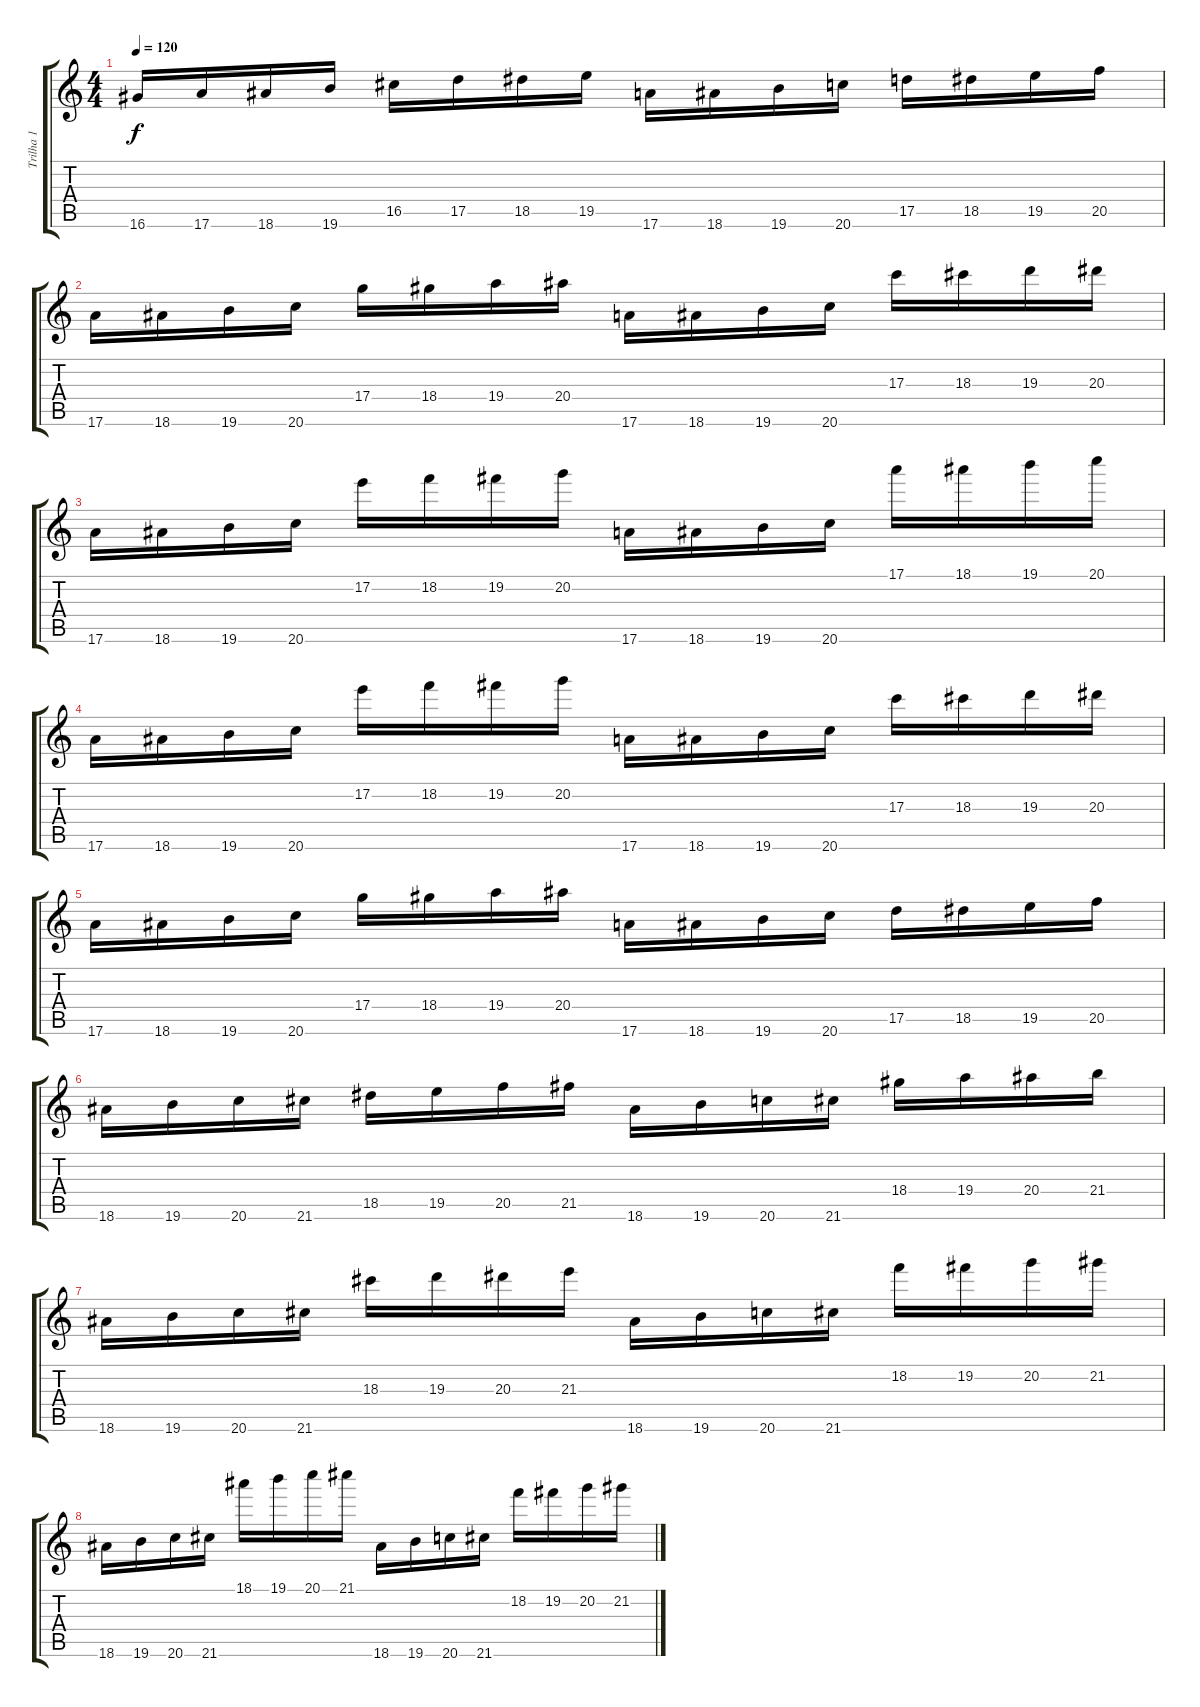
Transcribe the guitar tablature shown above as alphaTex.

\track ("Trilha 1" "Trilha 1") {instrument overdrivenguitar}
\staff {score tabs}
\tuning (E4 B3 G3 D3 A2 E2) {hide}
\ts (4 4)
\tempo 120
\clef g2
\ks c
16.6.16{dy f} 17.6.16 18.6.16 19.6.16 16.5.16 17.5.16 18.5.16 19.5.16 17.6.16 18.6.16 19.6.16 20.6.16 17.5.16 18.5.16 19.5.16 20.5.16 |
17.6.16 18.6.16 19.6.16 20.6.16 17.4.16 18.4.16 19.4.16 20.4.16 17.6.16 18.6.16 19.6.16 20.6.16 17.3.16 18.3.16 19.3.16 20.3.16 |
17.6.16 18.6.16 19.6.16 20.6.16 17.2.16 18.2.16 19.2.16 20.2.16 17.6.16 18.6.16 19.6.16 20.6.16 17.1.16 18.1.16 19.1.16 20.1.16 |
17.6.16 18.6.16 19.6.16 20.6.16 17.2.16 18.2.16 19.2.16 20.2.16 17.6.16 18.6.16 19.6.16 20.6.16 17.3.16 18.3.16 19.3.16 20.3.16 |
17.6.16 18.6.16 19.6.16 20.6.16 17.4.16 18.4.16 19.4.16 20.4.16 17.6.16 18.6.16 19.6.16 20.6.16 17.5.16 18.5.16 19.5.16 20.5.16 |
18.6.16 19.6.16 20.6.16 21.6.16 18.5.16 19.5.16 20.5.16 21.5.16 18.6.16 19.6.16 20.6.16 21.6.16 18.4.16 19.4.16 20.4.16 21.4.16 |
18.6.16 19.6.16 20.6.16 21.6.16 18.3.16 19.3.16 20.3.16 21.3.16 18.6.16 19.6.16 20.6.16 21.6.16 18.2.16 19.2.16 20.2.16 21.2.16 |
18.6.16 19.6.16 20.6.16 21.6.16 18.1.16 19.1.16 20.1.16 21.1.16 18.6.16 19.6.16 20.6.16 21.6.16 18.2.16 19.2.16 20.2.16 21.2.16
